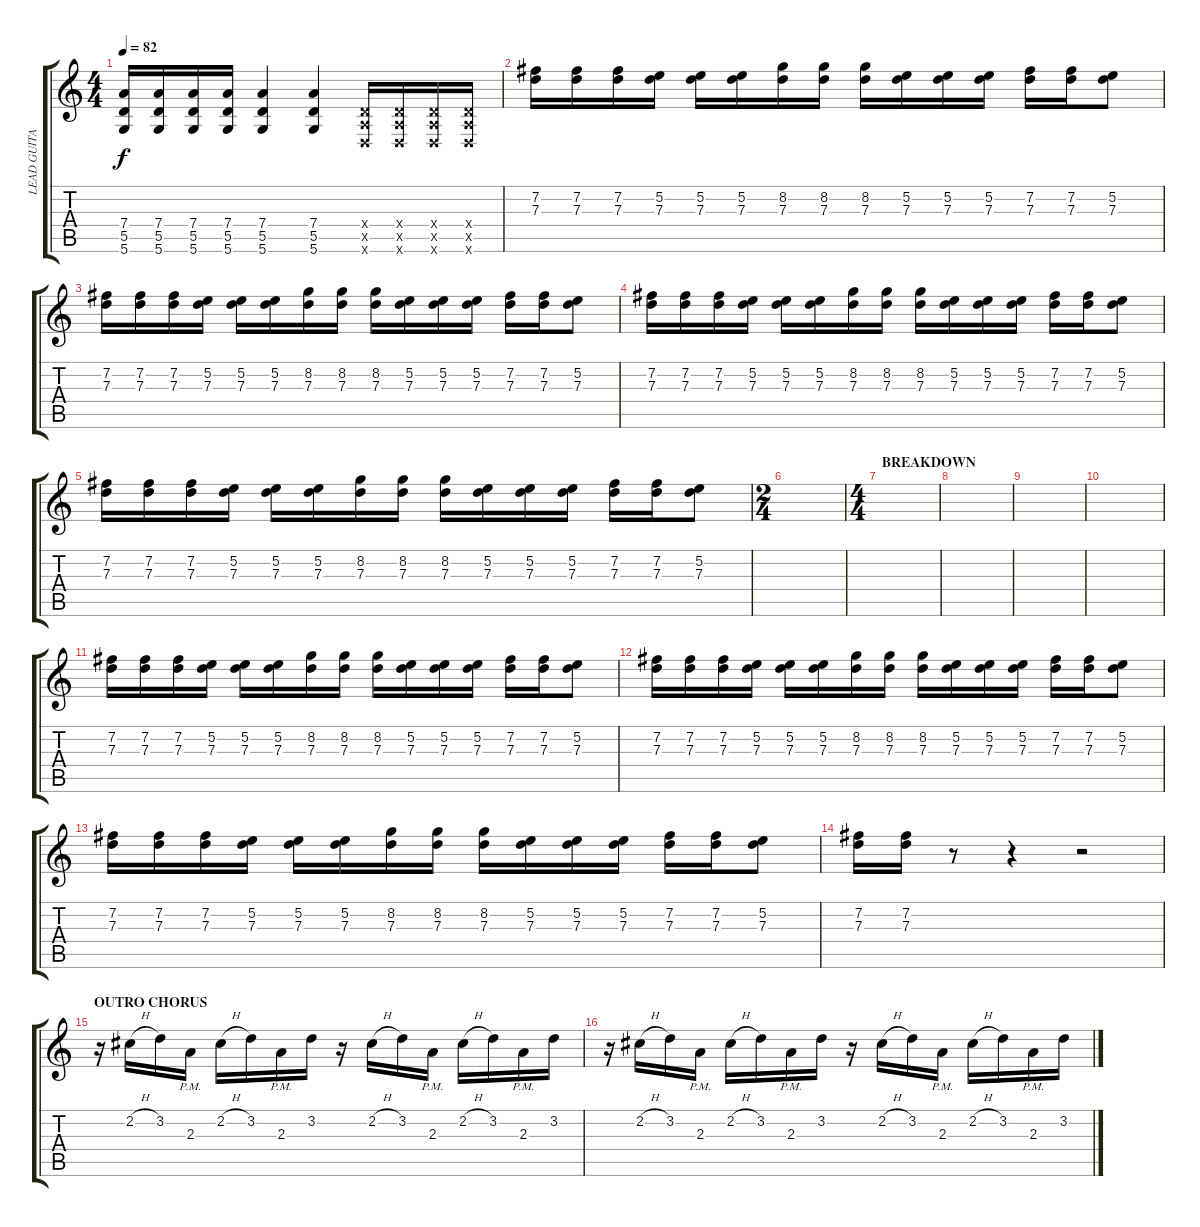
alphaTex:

\track ("LEAD GUITAR" "LEAD GUITA") {instrument distortionguitar}
\staff {score tabs}
\tuning (E4 B3 G3 D3 A2 D2) {hide}
\ts (4 4)
\tempo 82
\clef g2
\ks c
(7.4 5.5 5.6).16{dy f} (7.4 5.5 5.6).16 (7.4 5.5 5.6).16 (7.4 5.5 5.6).16 (7.4 5.5 5.6).4 (7.4 5.5 5.6).4 (0.4{x} 0.5{x} 0.6{x}).16 (0.4{x} 0.5{x} 0.6{x}).16 (0.4{x} 0.5{x} 0.6{x}).16 (0.4{x} 0.5{x} 0.6{x}).16 |
(7.2 7.3).16 (7.2 7.3).16 (7.2 7.3).16 (5.2 7.3).16 (5.2 7.3).16 (5.2 7.3).16 (8.2 7.3).16 (8.2 7.3).16 (8.2 7.3).16 (5.2 7.3).16 (5.2 7.3).16 (5.2 7.3).16 (7.2 7.3).16 (7.2 7.3).16 (5.2 7.3).8 |
(7.2 7.3).16 (7.2 7.3).16 (7.2 7.3).16 (5.2 7.3).16 (5.2 7.3).16 (5.2 7.3).16 (8.2 7.3).16 (8.2 7.3).16 (8.2 7.3).16 (5.2 7.3).16 (5.2 7.3).16 (5.2 7.3).16 (7.2 7.3).16 (7.2 7.3).16 (5.2 7.3).8 |
(7.2 7.3).16 (7.2 7.3).16 (7.2 7.3).16 (5.2 7.3).16 (5.2 7.3).16 (5.2 7.3).16 (8.2 7.3).16 (8.2 7.3).16 (8.2 7.3).16 (5.2 7.3).16 (5.2 7.3).16 (5.2 7.3).16 (7.2 7.3).16 (7.2 7.3).16 (5.2 7.3).8 |
(7.2 7.3).16 (7.2 7.3).16 (7.2 7.3).16 (5.2 7.3).16 (5.2 7.3).16 (5.2 7.3).16 (8.2 7.3).16 (8.2 7.3).16 (8.2 7.3).16 (5.2 7.3).16 (5.2 7.3).16 (5.2 7.3).16 (7.2 7.3).16 (7.2 7.3).16 (5.2 7.3).8 |
\ts (2 4)
|
\ts (4 4)
\section ("" "BREAKDOWN")
|
|
|
|
(7.2 7.3).16 (7.2 7.3).16 (7.2 7.3).16 (5.2 7.3).16 (5.2 7.3).16 (5.2 7.3).16 (8.2 7.3).16 (8.2 7.3).16 (8.2 7.3).16 (5.2 7.3).16 (5.2 7.3).16 (5.2 7.3).16 (7.2 7.3).16 (7.2 7.3).16 (5.2 7.3).8 |
(7.2 7.3).16 (7.2 7.3).16 (7.2 7.3).16 (5.2 7.3).16 (5.2 7.3).16 (5.2 7.3).16 (8.2 7.3).16 (8.2 7.3).16 (8.2 7.3).16 (5.2 7.3).16 (5.2 7.3).16 (5.2 7.3).16 (7.2 7.3).16 (7.2 7.3).16 (5.2 7.3).8 |
(7.2 7.3).16 (7.2 7.3).16 (7.2 7.3).16 (5.2 7.3).16 (5.2 7.3).16 (5.2 7.3).16 (8.2 7.3).16 (8.2 7.3).16 (8.2 7.3).16 (5.2 7.3).16 (5.2 7.3).16 (5.2 7.3).16 (7.2 7.3).16 (7.2 7.3).16 (5.2 7.3).8 |
(7.2 7.3).16 (7.2 7.3).16 r.8 r.4 r.2 |
\section ("" "OUTRO CHORUS")
r.16 2.2{h}.16 3.2.16 2.3{pm}.16 2.2{h}.16 3.2.16 2.3{pm}.16 3.2.16 r.16 2.2{h}.16 3.2.16 2.3{pm}.16 2.2{h}.16 3.2.16 2.3{pm}.16 3.2.16 |
r.16 2.2{h}.16 3.2.16 2.3{pm}.16 2.2{h}.16 3.2.16 2.3{pm}.16 3.2.16 r.16 2.2{h}.16 3.2.16 2.3{pm}.16 2.2{h}.16 3.2.16 2.3{pm}.16 3.2.16
